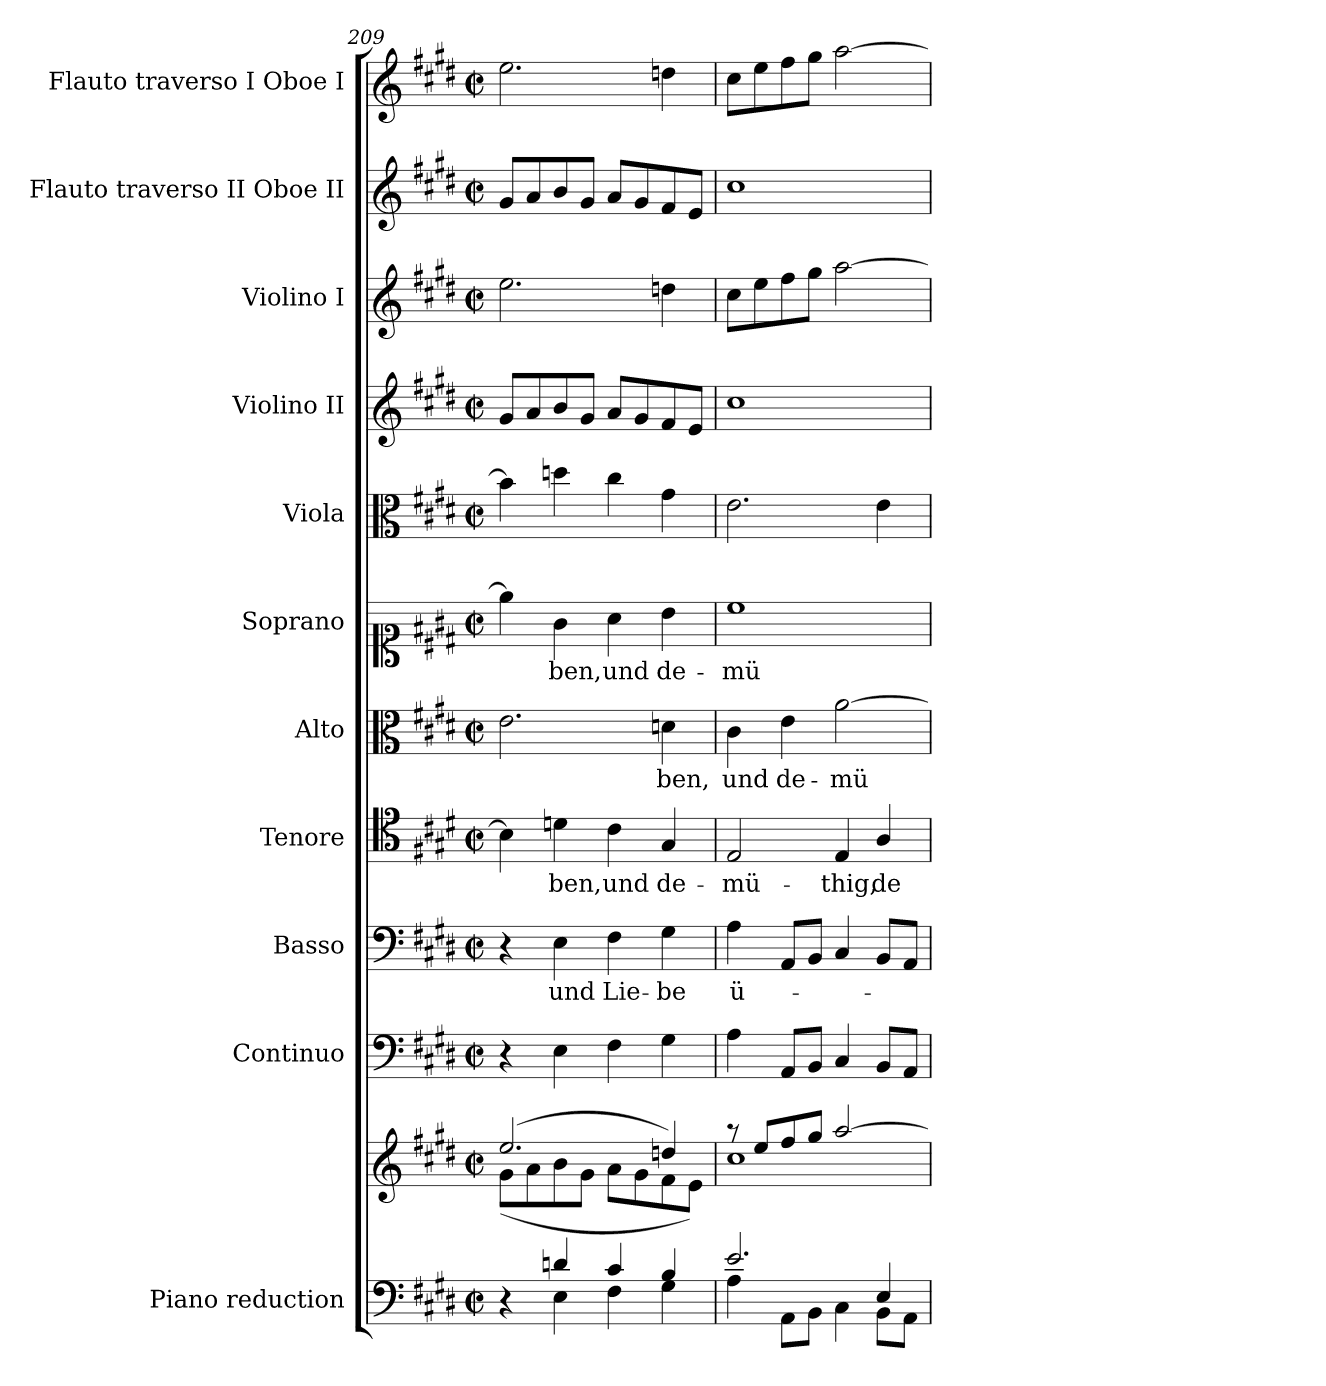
**kern	**kern	**kern	**kern	**text	**kern	**text	**kern	**text	**kern	**text	**kern	**kern	**kern	**kern	**kern
*part11	*part11	*part10	*part9	*part9	*part8	*part8	*part7	*part7	*part6	*part6	*part5	*part4	*part3	*part2	*part1
*staff12	*staff11	*staff10	*staff9	*staff9	*staff8	*staff8	*staff7	*staff7	*staff6	*staff6	*staff5	*staff4	*staff3	*staff2	*staff1
*I"Piano reduction	*	*I"Continuo	*I"Basso	*	*I"Tenore	*	*I"Alto	*	*I"Soprano	*	*I"Viola	*I"Violino II	*I"Violino I	*I"Flauto traverso II Oboe II	*I"Flauto traverso I Oboe I
*I'Pno	*	*	*	*	*	*	*	*	*	*	*	*	*	*I'Ob	*I'Ob
*clefF4	*clefG2	*clefF4	*clefF4	*	*clefC4	*	*clefC3	*	*clefC1	*	*clefC3	*clefG2	*clefG2	*clefG2	*clefG2
*k[f#c#g#d#]	*k[f#c#g#d#]	*k[f#c#g#d#]	*k[f#c#g#d#]	*	*k[f#c#g#d#]	*	*k[f#c#g#d#]	*	*k[f#c#g#d#]	*	*k[f#c#g#d#]	*k[f#c#g#d#]	*k[f#c#g#d#]	*k[f#c#g#d#]	*k[f#c#g#d#]
*M2/2	*M2/2	*M2/2	*M2/2	*	*M2/2	*	*M2/2	*	*M2/2	*	*M2/2	*M2/2	*M2/2	*M2/2	*M2/2
*met(c|)	*met(c|)	*met(c|)	*met(c|)	*	*met(c|)	*	*met(c|)	*	*met(c|)	*	*met(c|)	*met(c|)	*met(c|)	*met(c|)	*met(c|)
=209	=209	=209	=209	=209	=209	=209	=209	=209	=209	=209	=209	=209	=209	=209	=209
*^	*^	*	*	*	*	*	*	*	*	*	*	*	*	*	*
4r	4ryy	(2.ee/	(8g#\L	4r	4r	.	4B\]	.	2.e\	.	4ee\]	.	4b\]	8g#/L	2.ee\	8g#/L	2.ee\
.	.	.	8a\	.	.	.	.	.	.	.	.	.	.	8a/	.	8a/	.
!	!	!	!	!	!	!LO:LY:b	!	!LO:LY:b	!	!	!	!LO:LY:b	!	!	!	!	!
4dn/	4E\	.	8b\	4E\	4E\	und	4dn\	ben,	.	.	4g#\	ben,	4ddn\	8b/	.	8b/	.
.	.	.	8g#\J	.	.	.	.	.	.	.	.	.	.	8g#/J	.	8g#/J	.
!	!	!	!	!	!	!LO:LY:b	!	!LO:LY:b	!	!	!	!LO:LY:b	!	!	!	!	!
4c#/	4F#\	.	8a\L	4F#\	4F#\	Lie-	4c#\	und	.	.	4a\	und	4cc#\	8a/L	.	8a/L	.
.	.	.	8g#\	.	.	.	.	.	.	.	.	.	.	8g#/	.	8g#/	.
!	!	!	!	!	!	!LO:LY:b	!	!LO:LY:b	!	!LO:LY:b	!	!LO:LY:b	!	!	!	!	!
4B/	4G#\	4ddn/)	8f#\	4G#\	4G#\	be	4G#/	de-	4dn\	ben,	4b\	de-	4g#\	8f#/	4ddn\	8f#/	4ddn\
.	.	.	8e\J)	.	.	.	.	.	.	.	.	.	.	8e/J	.	8e/J	.
=210	=210	=210	=210	=210	=210	=210	=210	=210	=210	=210	=210	=210	=210	=210	=210	=210	=210
!	!	!	!	!	!	!LO:LY:b	!	!LO:LY:b	!	!LO:LY:b	!	!LO:LY:b	!	!	!	!	!
2.e/	4A\	8r	1cc#	4A\	4A\	ü-	2E/	mü-	4c#\	und	1cc#	mü--	2.e\	1cc#	8cc#\L	1cc#	8cc#\L
.	.	8ee/L	.	.	.	.	.	.	.	.	.	.	.	.	8ee\	.	8ee\
!	!	!	!	!	!	!	!	!	!	!LO:LY:b	!	!	!	!	!	!	!
.	8AA\L	8ff#/	.	8AA/L	8AA/L	.	.	.	4e\	de-	.	.	.	.	8ff#\	.	8ff#\
.	8BB\J	8gg#/J	.	8BB/J	8BB/J	.	.	.	.	.	.	.	.	.	8gg#\J	.	8gg#\J
!	!	!	!	!	!	!	!	!LO:LY:b	!	!LO:LY:b	!	!	!	!	!	!	!
.	4C#\	[2aa/	.	4C#/	4C#/	.	4E/	thig,	[2a\	mü-	.	.	.	.	[2aa\	.	[2aa\
!	!	!	!	!	!	!	!	!LO:LY:b	!	!	!	!	!	!	!	!	!
4E/	8BB\L	.	.	8BB/L	8BB/L	.	4A/	de-	.	.	.	.	4e\	.	.	.	.
.	8AA\J	.	.	8AA/J	8AA/J	.	.	.	.	.	.	.	.	.	.	.	.
*v	*v	*	*	*	*	*	*	*	*	*	*	*	*	*	*	*	*
*	*v	*v	*	*	*	*	*	*	*	*	*	*	*	*	*	*
=	=	=	=	=	=	=	=	=	=	=	=	=	=	=	=
*-	*-	*-	*-	*-	*-	*-	*-	*-	*-	*-	*-	*-	*-	*-	*-
